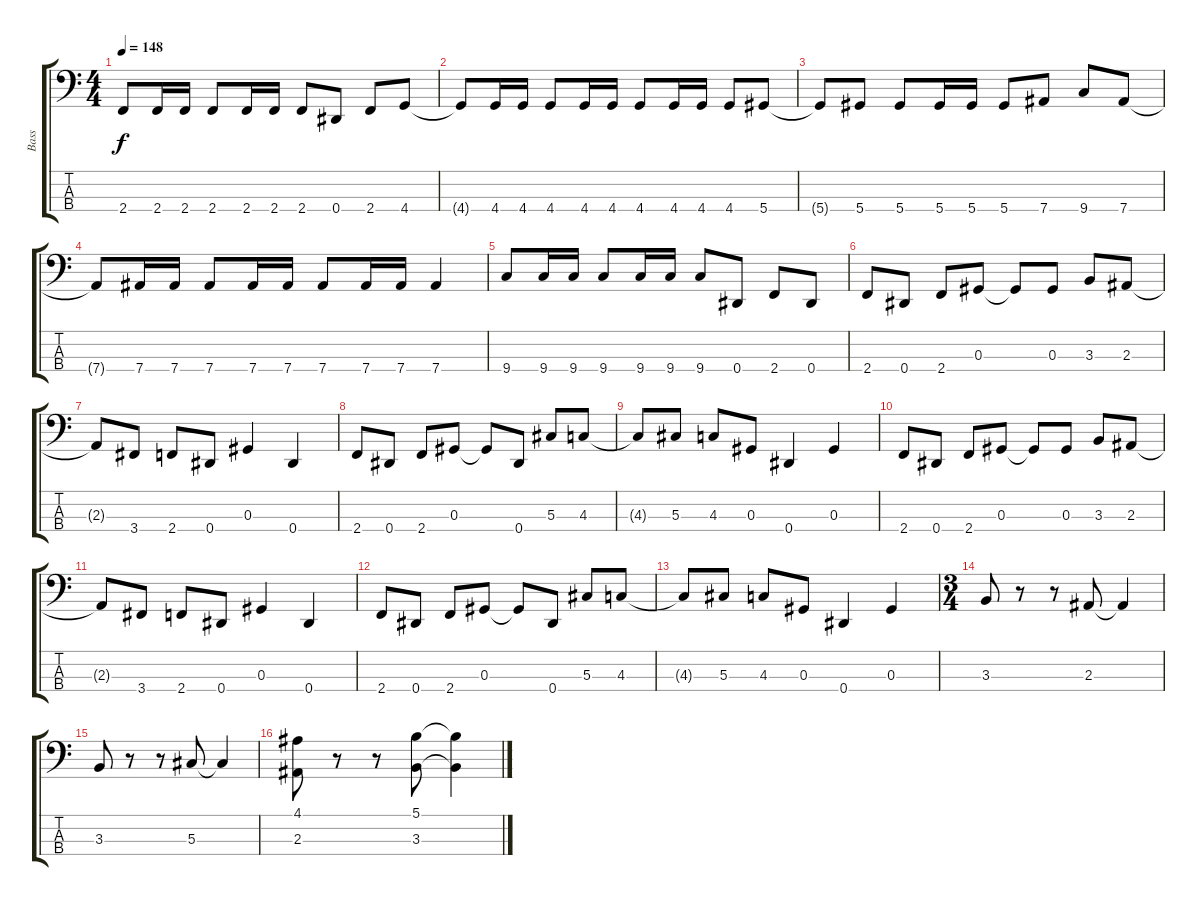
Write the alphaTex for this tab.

\track ("Bass" "Bass") {instrument electricbassfinger}
\staff {score tabs}
\tuning (Gb2 Db2 Ab1 Eb1) {hide}
\ts (4 4)
\tempo 148
\clef f4
\ks c
2.4.8{dy f} 2.4.16 2.4.16 2.4.8 2.4.16 2.4.16 2.4.8 0.4.8 2.4.8 4.4.8 |
4.4{t}.8 4.4.16 4.4.16 4.4.8 4.4.16 4.4.16 4.4.8 4.4.16 4.4.16 4.4.8 5.4.8 |
5.4{t}.8 5.4.8 5.4.8 5.4.16 5.4.16 5.4.8 7.4.8 9.4.8 7.4.8 |
7.4{t}.8 7.4.16 7.4.16 7.4.8 7.4.16 7.4.16 7.4.8 7.4.16 7.4.16 7.4.4 |
9.4.8 9.4.16 9.4.16 9.4.8 9.4.16 9.4.16 9.4.8 0.4.8 2.4.8 0.4.8 |
2.4.8 0.4.8 2.4.8 0.3.8 0.3{t}.8 0.3.8 3.3.8 2.3.8 |
2.3{t}.8 3.4.8 2.4.8 0.4.8 0.3.4 0.4.4 |
2.4.8 0.4.8 2.4.8 0.3.8 0.3{t}.8 0.4.8 5.3.8 4.3.8 |
4.3{t}.8 5.3.8 4.3.8 0.3.8 0.4.4 0.3.4 |
2.4.8 0.4.8 2.4.8 0.3.8 0.3{t}.8 0.3.8 3.3.8 2.3.8 |
2.3{t}.8 3.4.8 2.4.8 0.4.8 0.3.4 0.4.4 |
2.4.8 0.4.8 2.4.8 0.3.8 0.3{t}.8 0.4.8 5.3.8 4.3.8 |
4.3{t}.8 5.3.8 4.3.8 0.3.8 0.4.4 0.3.4 |
\ts (3 4)
3.3.8 r.8 r.8 2.3.8 2.3{t}.4 |
3.3.8 r.8 r.8 5.3.8 5.3{t}.4 |
(4.1 2.3).8 r.8 r.8 (5.1 3.3).8 (5.1{t} 3.3{t}).4
